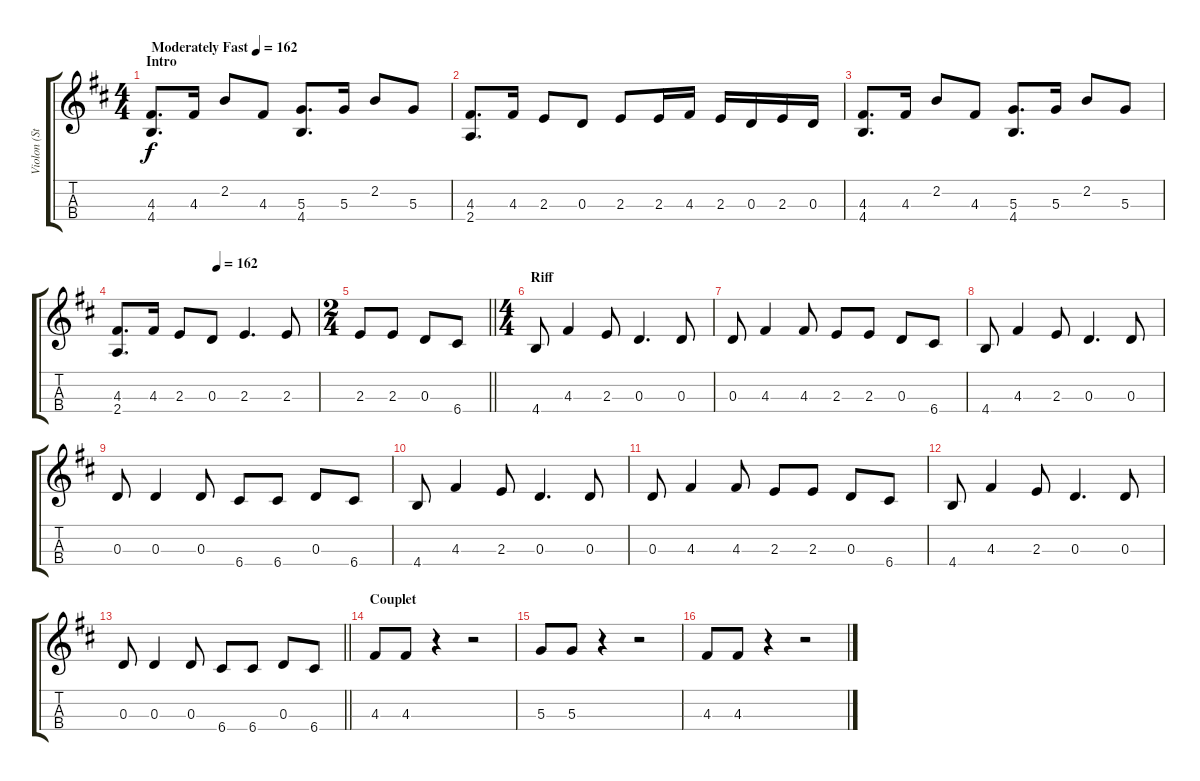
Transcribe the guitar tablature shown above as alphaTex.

\track ("Violon (Stefe)" "Violon (St") {instrument violin}
\staff {score tabs}
\tuning (E5 A4 D4 G3) {hide}
\ts (4 4)
\section ("" "Intro")
\tempo (162 "Moderately Fast")
\tempo 90
\tempo (162 "Moderately Fast")
\clef g2
\ks d
(4.3 4.4).8{d dy f instrument violin} 4.3.16 2.2.8 4.3.8 (5.3 4.4).8{d} 5.3.16 2.2.8 5.3.8 |
(4.3 2.4).8{d} 4.3.16 2.3.8 0.3.8 2.3.8 2.3.16 4.3.16 2.3.16 0.3.16 2.3.16 0.3.16 |
(4.3 4.4).8{d} 4.3.16 2.2.8 4.3.8 (5.3 4.4).8{d} 5.3.16 2.2.8 5.3.8 |
\tempo (162 0.5)
(4.3 2.4).8{d} 4.3.16 2.3.8 0.3.8 2.3.4{d} 2.3.8 |
\ts (2 4)
\barLineRight lightlight
2.3.8 2.3.8 0.3.8 6.4.8 |
\ts (4 4)
\section ("" "Riff")
4.4.8 4.3.4 2.3.8 0.3.4{d} 0.3.8 |
0.3.8 4.3.4 4.3.8 2.3.8 2.3.8 0.3.8 6.4.8 |
4.4.8 4.3.4 2.3.8 0.3.4{d} 0.3.8 |
0.3.8 0.3.4 0.3.8 6.4.8 6.4.8 0.3.8 6.4.8 |
4.4.8 4.3.4 2.3.8 0.3.4{d} 0.3.8 |
0.3.8 4.3.4 4.3.8 2.3.8 2.3.8 0.3.8 6.4.8 |
4.4.8 4.3.4 2.3.8 0.3.4{d} 0.3.8 |
\barLineRight lightlight
0.3.8 0.3.4 0.3.8 6.4.8 6.4.8 0.3.8 6.4.8 |
\section ("" "Couplet")
4.3.8 4.3.8 r.4 r.2 |
5.3.8 5.3.8 r.4 r.2 |
4.3.8 4.3.8 r.4 r.2
